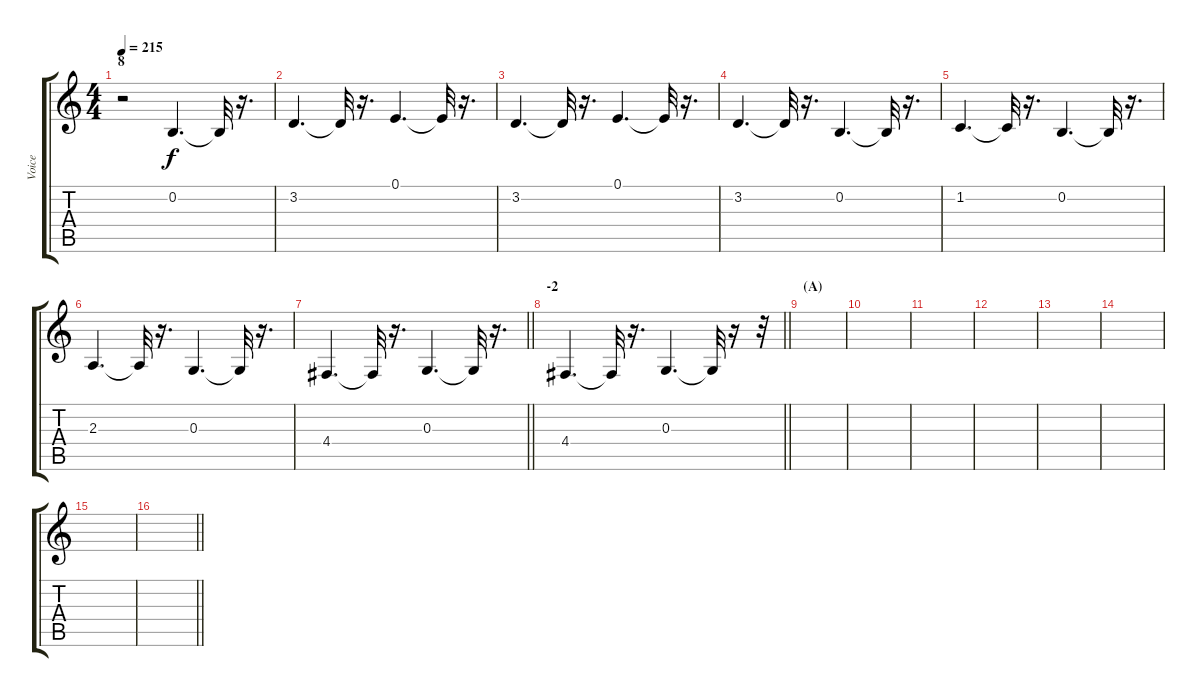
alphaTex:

\track ("Voice" "Voice") {instrument trumpet}
\staff {score tabs}
\tuning (E4 B3 G3 D3 A2 E2) {hide}
\ts (4 4)
\section ("" "8")
\tempo 215
\clef g2
\ks c
r.2{dy f} 0.2.4{d} 0.2{t}.32 r.16{d} |
3.2.4{d} 3.2{t}.32 r.16{d} 0.1.4{d} 0.1{t}.32 r.16{d} |
3.2.4{d} 3.2{t}.32 r.16{d} 0.1.4{d} 0.1{t}.32 r.16{d} |
3.2.4{d} 3.2{t}.32 r.16{d} 0.2.4{d} 0.2{t}.32 r.16{d} |
1.2.4{d} 1.2{t}.32 r.16{d} 0.2.4{d} 0.2{t}.32 r.16{d} |
2.3.4{d} 2.3{t}.32 r.16{d} 0.3.4{d} 0.3{t}.32 r.16{d} |
\barLineRight lightlight
4.4.4{d} 4.4{t}.32 r.16{d} 0.3.4{d} 0.3{t}.32 r.16{d} |
\section ("" "-2")
\barLineRight lightlight
4.4.4{d} 4.4{t}.32 r.16{d} 0.3.4{d} 0.3{t}.32 r.16 r.32 |
\section ("" "(A)")
|
|
|
|
|
|
|
\barLineRight lightlight
